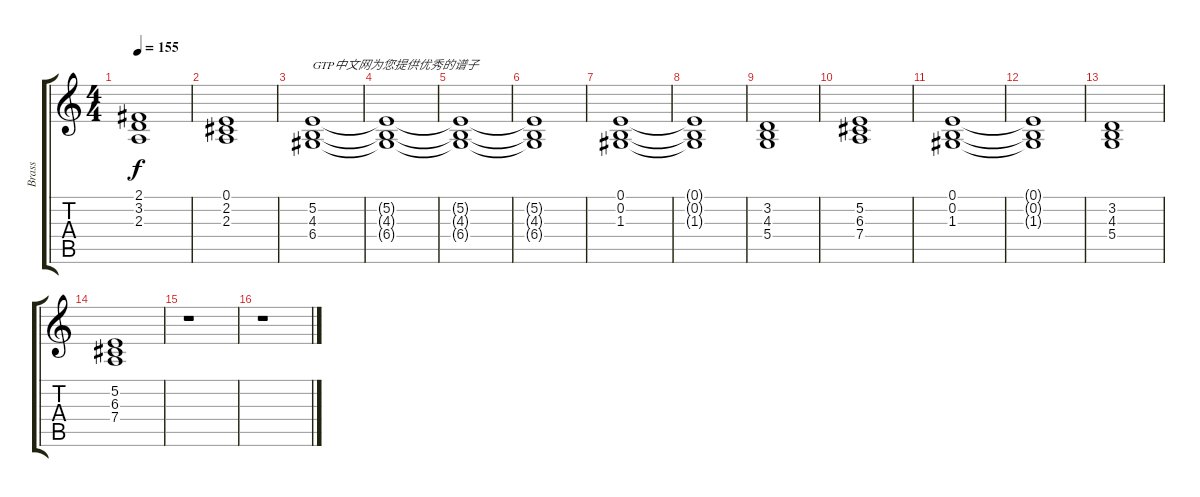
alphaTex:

\track ("Brass" "Brass") {instrument brasssection}
\staff {score tabs}
\tuning (E4 B3 G3 D3 A2 E2) {hide}
\ts (4 4)
\tempo 155
\clef g2
\ks c
(2.1 3.2 2.3).1{dy f instrument brasssection} |
(0.1 2.2 2.3).1 |
(5.2 4.3 6.4).1{txt "GTP中文网为您提供优秀的谱子"} |
(5.2{t} 4.3{t} 6.4{t}).1 |
(5.2{t} 4.3{t} 6.4{t}).1 |
(5.2{t} 4.3{t} 6.4{t}).1 |
(0.1 0.2 1.3).1 |
(0.1{t} 0.2{t} 1.3{t}).1 |
(3.2 4.3 5.4).1 |
(5.2 6.3 7.4).1 |
(0.1 0.2 1.3).1 |
(0.1{t} 0.2{t} 1.3{t}).1 |
(3.2 4.3 5.4).1 |
(5.2 6.3 7.4).1 |
r.1 |
r.1
